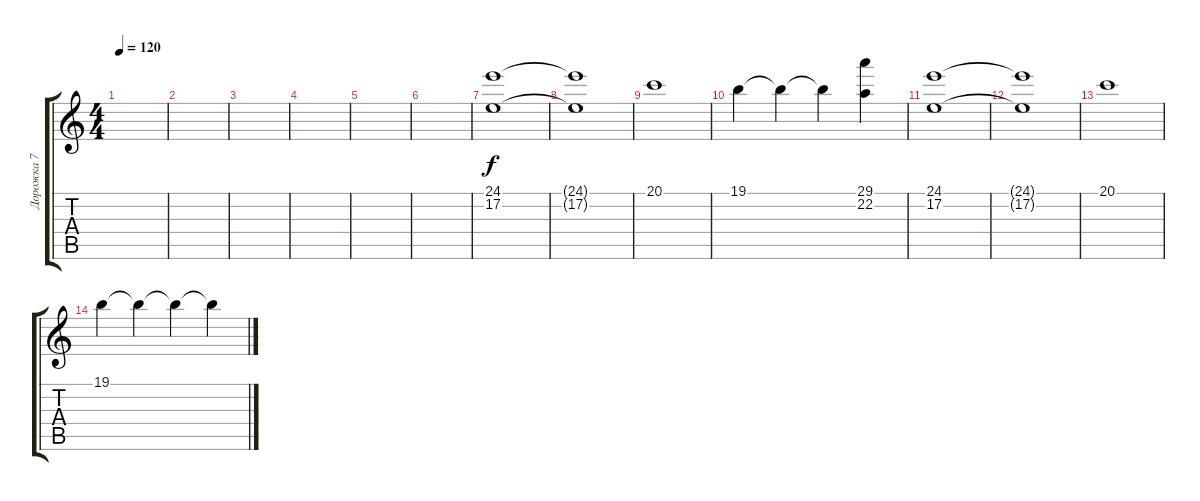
\track ("Дорожка 7" "Дорожка 7") {instrument tremolostrings}
\staff {score tabs}
\tuning (E4 B3 G3 D3 A2 E2) {hide}
\ts (4 4)
\tempo 120
\clef g2
\ks c
|
|
|
|
|
|
(24.1 17.2).1 |
(24.1{t} 17.2{t}).1 |
20.1.1 |
19.1.4 19.1{t}.4 19.1{t}.4 (29.1 22.2).4 |
(24.1 17.2).1 |
(24.1{t} 17.2{t}).1 |
20.1.1 |
19.1.4 19.1{t}.4 19.1{t}.4 19.1{t}.4
